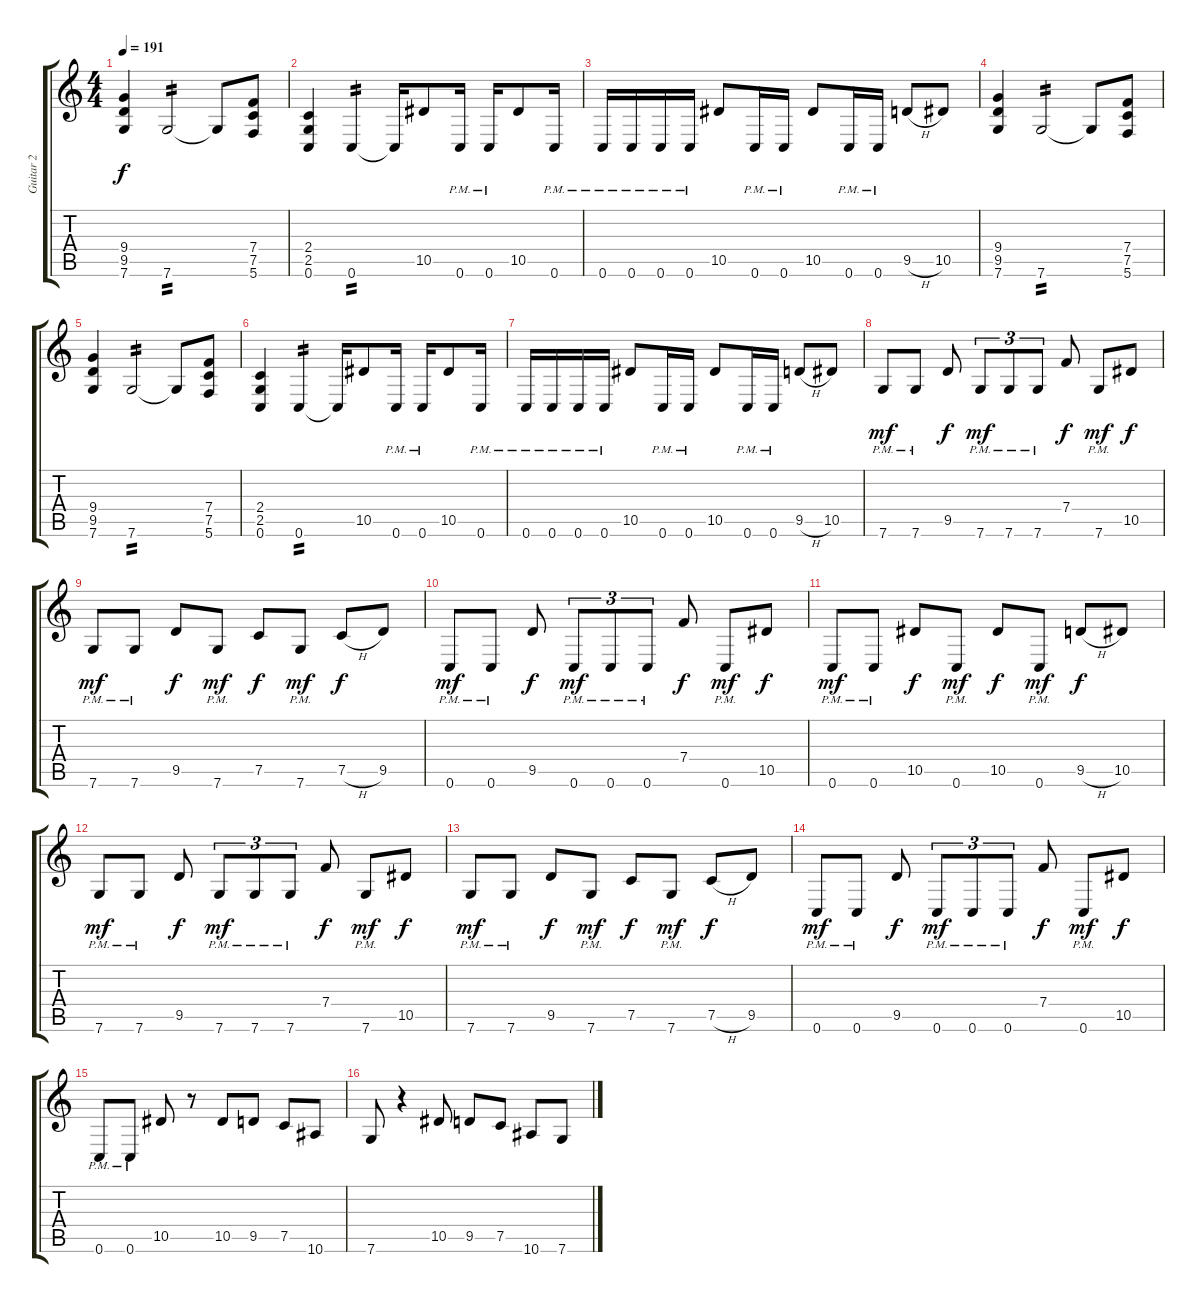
\track ("Guitar 2" "Guitar 2") {instrument distortionguitar}
\staff {score tabs}
\tuning (C4 G3 Eb3 Bb2 F2 C2) {hide}
\ts (4 4)
\tempo 191
\clef g2
\ks c
(9.4 9.5 7.6).4{dy f} 7.6.2{tp 2} 7.6{t}.8 (7.4 7.5 5.6).8 |
(2.4 2.5 0.6).4 0.6.4{tp 2} 0.6{t}.16 10.5.8 0.6{pm}.16 0.6{pm}.16 10.5.8 0.6{pm}.16 |
0.6{pm}.16 0.6{pm}.16 0.6{pm}.16 0.6{pm}.16 10.5.8 0.6{pm}.16 0.6{pm}.16 10.5.8 0.6{pm}.16 0.6{pm}.16 9.5{h}.8 10.5.8 |
(9.4 9.5 7.6).4 7.6.2{tp 2} 7.6{t}.8 (7.4 7.5 5.6).8 |
(9.4 9.5 7.6).4 7.6.2{tp 2} 7.6{t}.8 (7.4 7.5 5.6).8 |
(2.4 2.5 0.6).4 0.6.4{tp 2} 0.6{t}.16 10.5.8 0.6{pm}.16 0.6{pm}.16 10.5.8 0.6{pm}.16 |
0.6{pm}.16 0.6{pm}.16 0.6{pm}.16 0.6{pm}.16 10.5.8 0.6{pm}.16 0.6{pm}.16 10.5.8 0.6{pm}.16 0.6{pm}.16 9.5{h}.8 10.5.8 |
7.6{pm}.8{dy mf} 7.6{pm}.8 9.5.8{dy f} 7.6{pm}.8{tu (3 2) dy mf} 7.6{pm}.8{tu (3 2)} 7.6{pm}.8{tu (3 2)} 7.4.8{dy f} 7.6{pm}.8{dy mf} 10.5.8{dy f} |
7.6{pm}.8{dy mf} 7.6{pm}.8 9.5.8{dy f} 7.6{pm}.8{dy mf} 7.5.8{dy f} 7.6{pm}.8{dy mf} 7.5{h}.8{dy f} 9.5.8 |
0.6{pm}.8{dy mf} 0.6{pm}.8 9.5.8{dy f} 0.6{pm}.8{tu (3 2) dy mf} 0.6{pm}.8{tu (3 2)} 0.6{pm}.8{tu (3 2)} 7.4.8{dy f} 0.6{pm}.8{dy mf} 10.5.8{dy f} |
0.6{pm}.8{dy mf} 0.6{pm}.8 10.5.8{dy f} 0.6{pm}.8{dy mf} 10.5.8{dy f} 0.6{pm}.8{dy mf} 9.5{h}.8{dy f} 10.5.8 |
7.6{pm}.8{dy mf} 7.6{pm}.8 9.5.8{dy f} 7.6{pm}.8{tu (3 2) dy mf} 7.6{pm}.8{tu (3 2)} 7.6{pm}.8{tu (3 2)} 7.4.8{dy f} 7.6{pm}.8{dy mf} 10.5.8{dy f} |
7.6{pm}.8{dy mf} 7.6{pm}.8 9.5.8{dy f} 7.6{pm}.8{dy mf} 7.5.8{dy f} 7.6{pm}.8{dy mf} 7.5{h}.8{dy f} 9.5.8 |
0.6{pm}.8{dy mf} 0.6{pm}.8 9.5.8{dy f} 0.6{pm}.8{tu (3 2) dy mf} 0.6{pm}.8{tu (3 2)} 0.6{pm}.8{tu (3 2)} 7.4.8{dy f} 0.6{pm}.8{dy mf} 10.5.8{dy f} |
0.6{pm}.8 0.6{pm}.8 10.5.8 r.8 10.5.8 9.5.8 7.5.8 10.6.8 |
7.6.8 r.4 10.5.8 9.5.8 7.5.8 10.6.8 7.6.8
